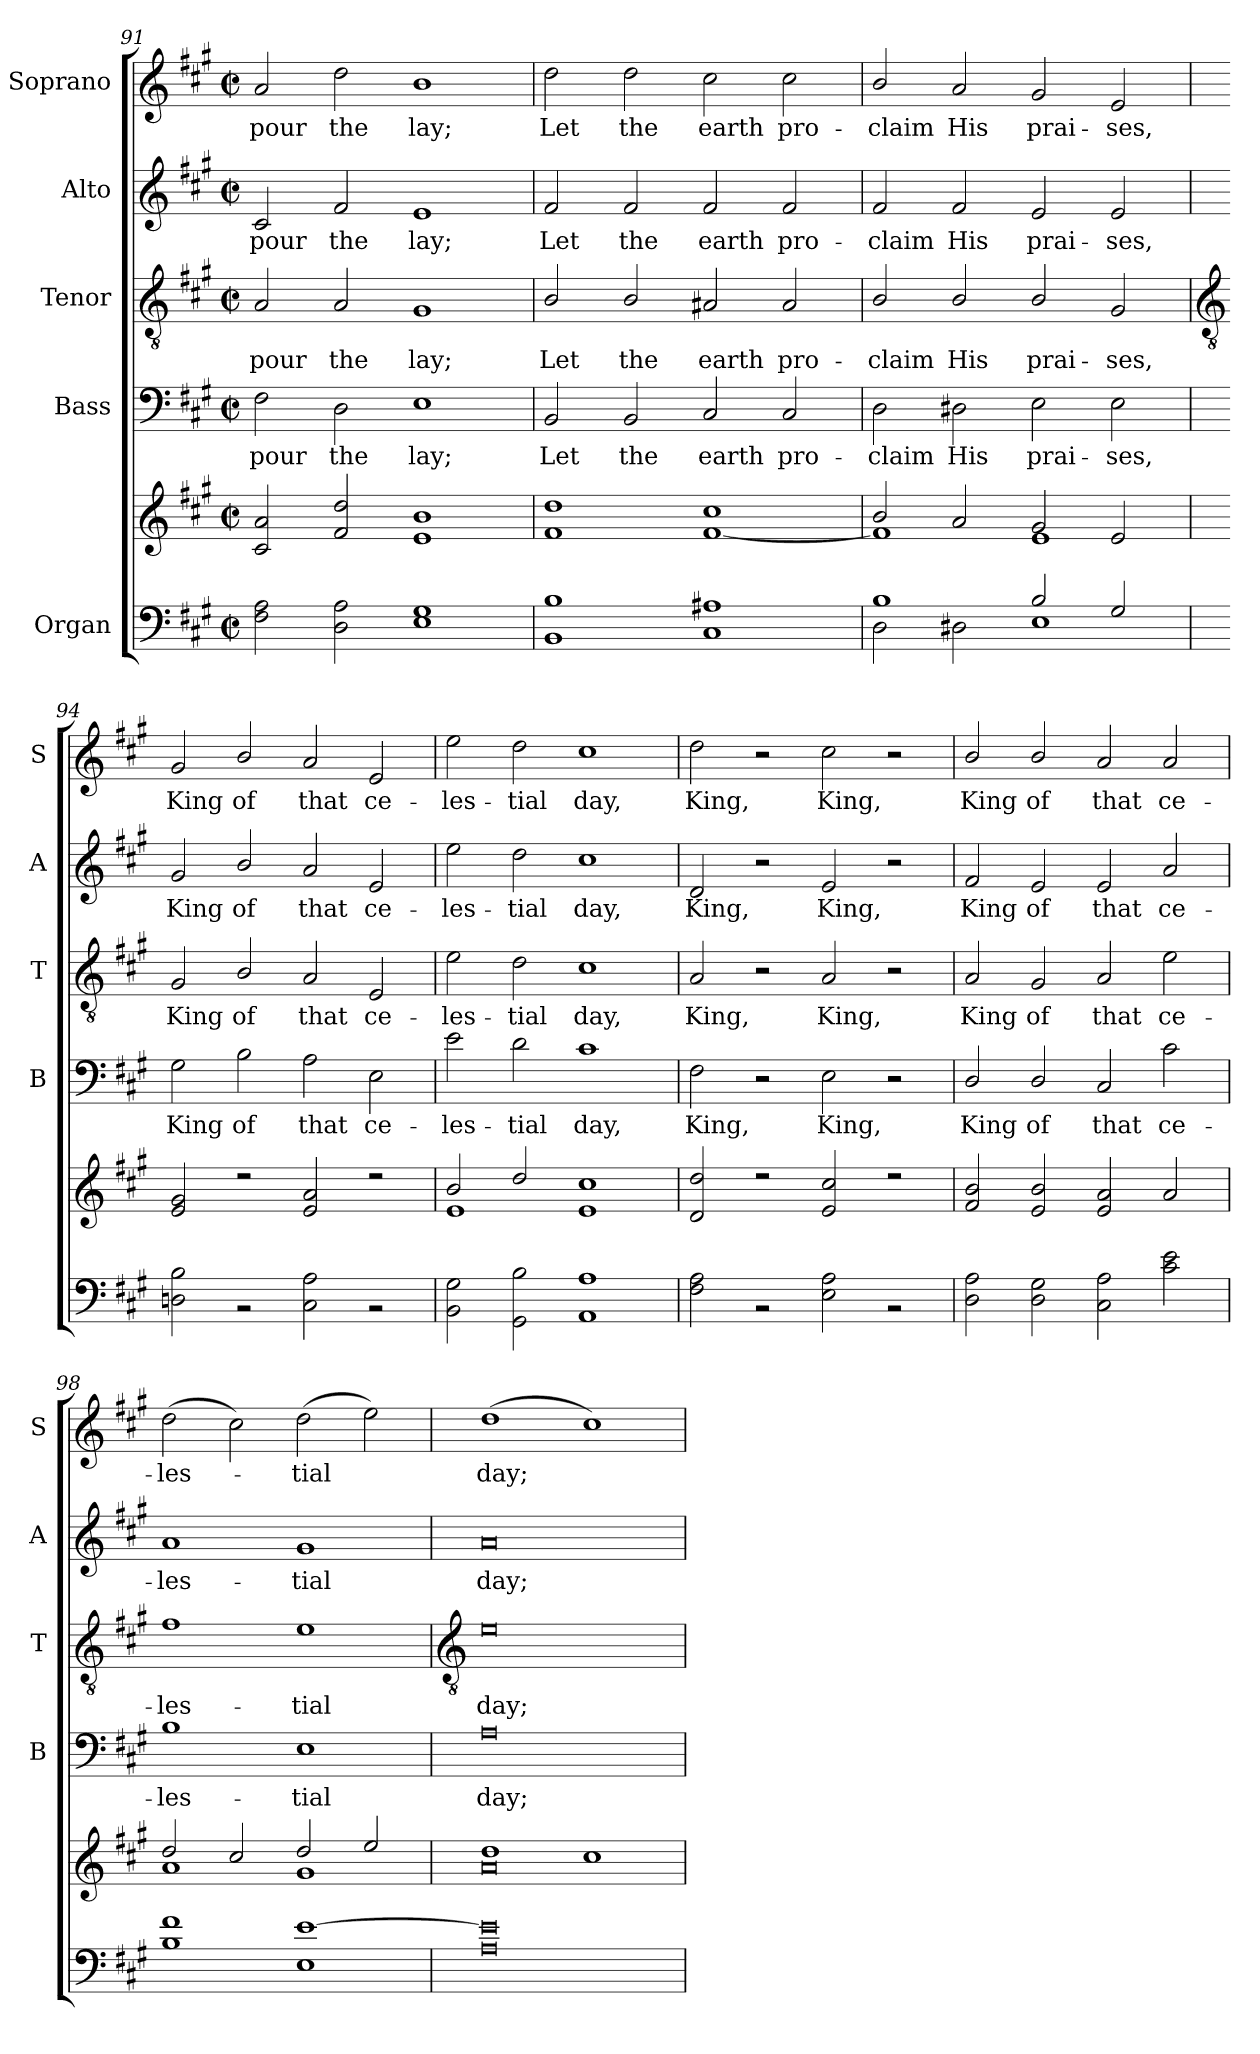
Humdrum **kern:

**kern	**kern	**kern	**text	**kern	**text	**kern	**text	**kern	**text
*part5	*part5	*part4	*part4	*part3	*part3	*part2	*part2	*part1	*part1
*staff6	*staff5	*staff4	*staff4	*staff3	*staff3	*staff2	*staff2	*staff1	*staff1
*I"Organ	*	*I"Bass	*	*I"Tenor	*	*I"Alto	*	*I"Soprano	*
*	*	*I'B	*	*I'T	*	*I'A	*	*I'S	*
*clefF4	*clefG2	*clefF4	*	*clefGv2	*	*clefG2	*	*clefG2	*
*k[f#c#g#]	*k[f#c#g#]	*k[f#c#g#]	*	*k[f#c#g#]	*	*k[f#c#g#]	*	*k[f#c#g#]	*
*A:	*A:	*A:	*	*A:	*	*A:	*	*A:	*
*M4/2	*M4/2	*M4/2	*	*M4/2	*	*M4/2	*	*M4/2	*
*met(c|)	*met(c|)	*met(c|)	*	*met(c|)	*	*met(c|)	*	*met(c|)	*
=91	=91	=91	=91	=91	=91	=91	=91	=91	=91
*^	*^	*	*	*	*	*	*	*	*
!	!	!	!	!	!LO:LY:b	!	!LO:LY:b	!	!LO:LY:b	!	!LO:LY:b
0ryy	2F#\ 2A\	2c#/ 2a/	0ryy	2F#	pour	2A	pour	2c#	pour	2a	pour
!	!	!	!	!	!LO:LY:b	!	!LO:LY:b	!	!LO:LY:b	!	!LO:LY:b
.	2D\ 2A\	2f#/ 2dd/	.	2D	the	2A	the	2f#	the	2dd	the
!	!	!	!	!	!LO:LY:b	!	!LO:LY:b	!	!LO:LY:b	!	!LO:LY:b
.	1E\ 1G#\	1e/ 1b/	.	1E	lay;	1G#	lay;	1e	lay;	1b	lay;
=92	=92	=92	=92	=92	=92	=92	=92	=92	=92	=92	=92
!	!	!	!	!	!LO:LY:b	!	!LO:LY:b	!	!LO:LY:b	!	!LO:LY:b
0ryy	1BB/ 1B/	1f#/ 1dd/	2ryy	2BB/	Let	2B/	Let	2f#	Let	2dd	Let
!	!	!	!	!	!LO:LY:b	!	!LO:LY:b	!	!LO:LY:b	!	!LO:LY:b
.	.	.	2ryy	2BB/	the	2B/	the	2f#	the	2dd	the
!	!	!	!	!	!LO:LY:b	!	!LO:LY:b	!	!LO:LY:b	!	!LO:LY:b
.	1C#\ 1A#X\	1cc#/	[1f#\	2C#	earth	2A#X	earth	2f#	earth	2cc#	earth
!	!	!	!	!	!LO:LY:b	!	!LO:LY:b	!	!LO:LY:b	!	!LO:LY:b
.	.	.	.	2C#	pro-	2A#	pro-	2f#	pro-	2cc#	pro-
=93	=93	=93	=93	=93	=93	=93	=93	=93	=93	=93	=93
!	!	!	!	!	!LO:LY:b	!	!LO:LY:b	!	!LO:LY:b	!	!LO:LY:b
1B/	2D\	2b/	1f#\]	2D\	-claim	2B/	-claim	2f#/	-claim	2b/	-claim
!	!	!	!	!	!LO:LY:b	!	!LO:LY:b	!	!LO:LY:b	!	!LO:LY:b
.	2D#X\	2a/	.	2D#X	His	2B/	His	2f#	His	2a	His
!	!	!	!	!	!LO:LY:b	!	!LO:LY:b	!	!LO:LY:b	!	!LO:LY:b
2B/	1E\	2g#/	1e\	2E	prai-	2B/	prai-	2e	prai-	2g#	prai-
!	!	!	!	!	!LO:LY:b	!	!LO:LY:b	!	!LO:LY:b	!	!LO:LY:b
2G#/	.	2e/	.	2E	-ses,	2G#	-ses,	2e	-ses,	2e	-ses,
!!LO:LB:g=z
=94	=94	=94	=94	=94	=94	=94	=94	=94	=94	=94	=94
*	*	*	*	*	*	*clefGv2	*	*	*	*	*
!	!	!	!	!	!LO:LY:b	!	!LO:LY:b	!	!LO:LY:b	!	!LO:LY:b
0ryy	2Dn\ 2B\	2e/ 2g#/	0ryy	2G#	King	2G#	King	2g#	King	2g#	King
!	!	!	!	!	!LO:LY:b	!	!LO:LY:b	!	!LO:LY:b	!	!LO:LY:b
.	2r	2r	.	2B\	of	2B/	of	2b/	of	2b/	of
!	!	!	!	!	!LO:LY:b	!	!LO:LY:b	!	!LO:LY:b	!	!LO:LY:b
.	2C#\ 2A\	2e/ 2a/	.	2A	that	2A	that	2a	that	2a	that
!	!	!	!	!	!LO:LY:b	!	!LO:LY:b	!	!LO:LY:b	!	!LO:LY:b
.	2r	2r	.	2E	ce-	2E	ce-	2e	ce-	2e	ce-
=95	=95	=95	=95	=95	=95	=95	=95	=95	=95	=95	=95
!	!	!	!	!	!LO:LY:b	!	!LO:LY:b	!	!LO:LY:b	!	!LO:LY:b
0ryy	2BB\ 2G#\	2b/	1e\	2e	-les-	2e	-les-	2ee	-les-	2ee	-les-
!	!	!	!	!	!LO:LY:b	!	!LO:LY:b	!	!LO:LY:b	!	!LO:LY:b
.	2GG#\ 2B\	2dd/	.	2d	-tial	2d	-tial	2dd	-tial	2dd	-tial
!	!	!	!	!	!LO:LY:b	!	!LO:LY:b	!	!LO:LY:b	!	!LO:LY:b
.	1AA\ 1A\	1cc#/	1e\	1c#	day,	1c#	day,	1cc#	day,	1cc#	day,
=96	=96	=96	=96	=96	=96	=96	=96	=96	=96	=96	=96
!	!	!	!	!	!LO:LY:b	!	!LO:LY:b	!	!LO:LY:b	!	!LO:LY:b
0ryy	2F#\ 2A\	2d/ 2dd/	0ryy	2F#\	King,	2A	King,	2d	King,	2dd	King,
.	2r	2r	.	2r	.	2r	.	2r	.	2r	.
!	!	!	!	!	!LO:LY:b	!	!LO:LY:b	!	!LO:LY:b	!	!LO:LY:b
.	2E\ 2A\	2e/ 2cc#/	.	2E	King,	2A	King,	2e	King,	2cc#	King,
.	2r	2r	.	2r	.	2r	.	2r	.	2r	.
=97	=97	=97	=97	=97	=97	=97	=97	=97	=97	=97	=97
!	!	!	!	!	!LO:LY:b	!	!LO:LY:b	!	!LO:LY:b	!	!LO:LY:b
0ryy	2D\ 2A\	2f#/ 2b/	0ryy	2D/	King	2A/	King	2f#/	King	2b/	King
!	!	!	!	!	!LO:LY:b	!	!LO:LY:b	!	!LO:LY:b	!	!LO:LY:b
.	2D\ 2G#\	2e/ 2b/	.	2D/	of	2G#/	of	2e/	of	2b/	of
!	!	!	!	!	!LO:LY:b	!	!LO:LY:b	!	!LO:LY:b	!	!LO:LY:b
.	2C#\ 2A\	2e/ 2a/	.	2C#	that	2A	that	2e	that	2a	that
!	!	!	!	!	!LO:LY:b	!	!LO:LY:b	!	!LO:LY:b	!	!LO:LY:b
.	2c#\ 2e\	2a/	.	2c#	ce-	2e	ce-	2a	ce-	2a	ce-
=98	=98	=98	=98	=98	=98	=98	=98	=98	=98	=98	=98
!	!	!	!	!	!LO:LY:b	!	!LO:LY:b	!	!LO:LY:b	!	!LO:LY:b
1f#/	1B\	2dd/	1a\	1B	-les-	1f#	-les-	1a	-les-	(>2dd	-les-
.	.	2cc#/	.	.	.	.	.	.	.	2cc#)	.
!	!	!	!	!	!LO:LY:b	!	!LO:LY:b	!	!LO:LY:b	!	!LO:LY:b
[1e/	1E\	2dd/	1g#\	1E	-tial	1e	-tial	1g#	-tial	(>2dd	tial
.	.	2ee/	.	.	.	.	.	.	.	2ee)	.
!!LO:LB:g=z
=99	=99	=99	=99	=99	=99	=99	=99	=99	=99	=99	=99
*	*	*	*	*	*	*clefGv2	*	*	*	*	*
!	!	!	!	!	!LO:LY:b	!	!LO:LY:b	!	!LO:LY:b	!	!LO:LY:b
0e/]	0A\	1dd/	0a\	0A	day;	0e	day;	0a	day;	(>1dd	day;
.	.	1cc#/	.	.	.	.	.	.	.	1cc#)	.
*v	*v	*	*	*	*	*	*	*	*	*	*
*	*v	*v	*	*	*	*	*	*	*	*
=	=	=	=	=	=	=	=	=	=
*-	*-	*-	*-	*-	*-	*-	*-	*-	*-
